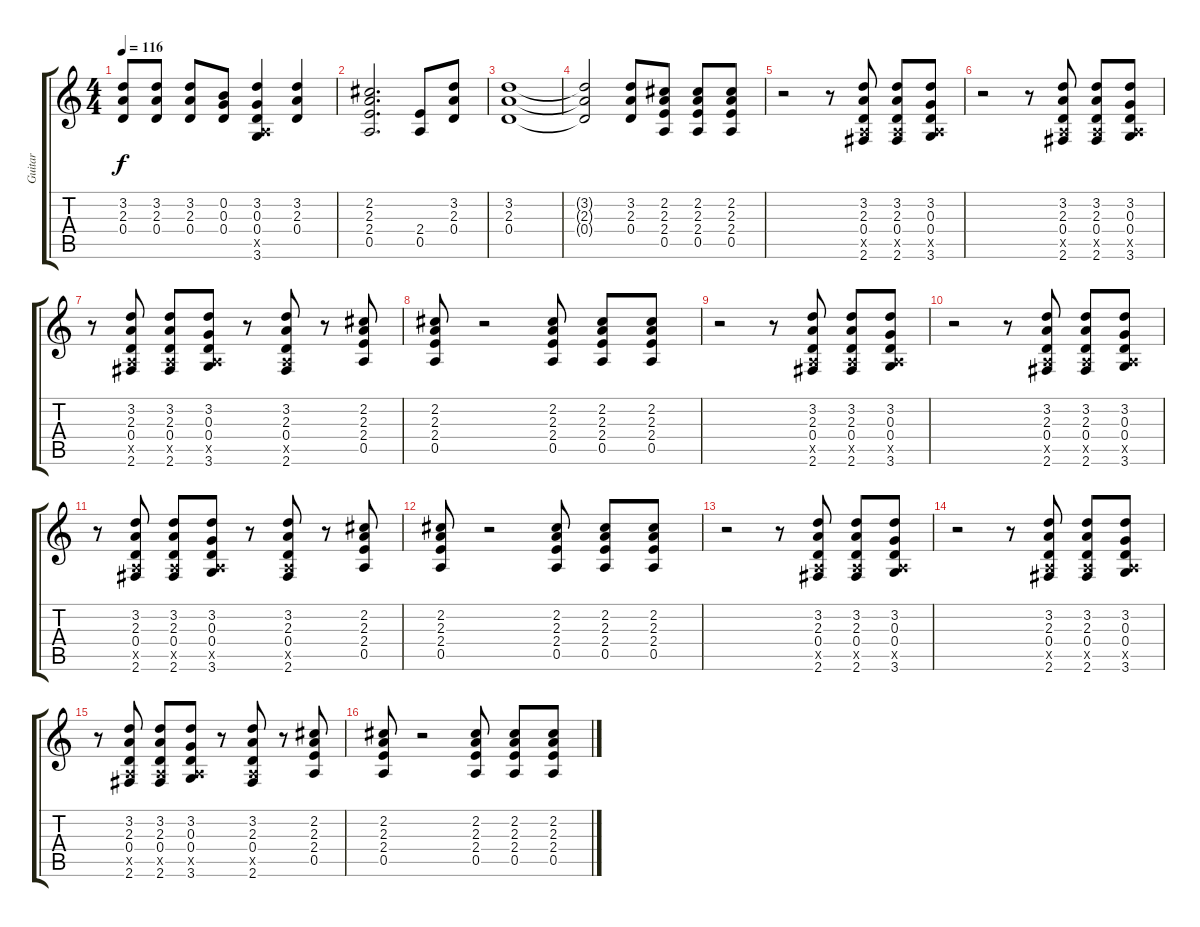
\track ("Guitar" "Guitar") {instrument overdrivenguitar}
\staff {score tabs}
\tuning (E4 B3 G3 D3 A2 E2) {hide}
\ts (4 4)
\tempo 116
\clef g2
\ks c
(3.2{t} 2.3{t} 0.4{t}).8{dy f} (3.2 2.3 0.4).8 (3.2 2.3 0.4).8 (0.2 0.3 0.4).8 (3.2 0.3 0.4 0.5{x} 3.6).4 (3.2 2.3 0.4).4 |
(2.2 2.3 2.4 0.5).2{d} (2.4 0.5).8 (3.2 2.3 0.4).8 |
(3.2 2.3 0.4).1 |
(3.2{t} 2.3{t} 0.4{t}).2 (3.2 2.3 0.4).8 (2.2 2.3 2.4 0.5).8 (2.2 2.3 2.4 0.5).8 (2.2 2.3 2.4 0.5).8 |
r.2 r.8 (3.2 2.3 0.4 0.5{x} 2.6).8 (3.2 2.3 0.4 0.5{x} 2.6).8 (3.2 0.3 0.4 0.5{x} 3.6).8 |
r.2 r.8 (3.2 2.3 0.4 0.5{x} 2.6).8 (3.2 2.3 0.4 0.5{x} 2.6).8 (3.2 0.3 0.4 0.5{x} 3.6).8 |
r.8 (3.2 2.3 0.4 0.5{x} 2.6).8 (3.2 2.3 0.4 0.5{x} 2.6).8 (3.2 0.3 0.4 0.5{x} 3.6).8 r.8 (3.2 2.3 0.4 0.5{x} 2.6).8 r.8 (2.2 2.3 2.4 0.5).8 |
(2.2 2.3 2.4 0.5).8 r.2 (2.2 2.3 2.4 0.5).8 (2.2 2.3 2.4 0.5).8 (2.2 2.3 2.4 0.5).8 |
r.2 r.8 (3.2 2.3 0.4 0.5{x} 2.6).8 (3.2 2.3 0.4 0.5{x} 2.6).8 (3.2 0.3 0.4 0.5{x} 3.6).8 |
r.2 r.8 (3.2 2.3 0.4 0.5{x} 2.6).8 (3.2 2.3 0.4 0.5{x} 2.6).8 (3.2 0.3 0.4 0.5{x} 3.6).8 |
r.8 (3.2 2.3 0.4 0.5{x} 2.6).8 (3.2 2.3 0.4 0.5{x} 2.6).8 (3.2 0.3 0.4 0.5{x} 3.6).8 r.8 (3.2 2.3 0.4 0.5{x} 2.6).8 r.8 (2.2 2.3 2.4 0.5).8 |
(2.2 2.3 2.4 0.5).8 r.2 (2.2 2.3 2.4 0.5).8 (2.2 2.3 2.4 0.5).8 (2.2 2.3 2.4 0.5).8 |
r.2 r.8 (3.2 2.3 0.4 0.5{x} 2.6).8 (3.2 2.3 0.4 0.5{x} 2.6).8 (3.2 0.3 0.4 0.5{x} 3.6).8 |
r.2 r.8 (3.2 2.3 0.4 0.5{x} 2.6).8 (3.2 2.3 0.4 0.5{x} 2.6).8 (3.2 0.3 0.4 0.5{x} 3.6).8 |
r.8 (3.2 2.3 0.4 0.5{x} 2.6).8 (3.2 2.3 0.4 0.5{x} 2.6).8 (3.2 0.3 0.4 0.5{x} 3.6).8 r.8 (3.2 2.3 0.4 0.5{x} 2.6).8 r.8 (2.2 2.3 2.4 0.5).8 |
(2.2 2.3 2.4 0.5).8 r.2 (2.2 2.3 2.4 0.5).8 (2.2 2.3 2.4 0.5).8 (2.2 2.3 2.4 0.5).8
